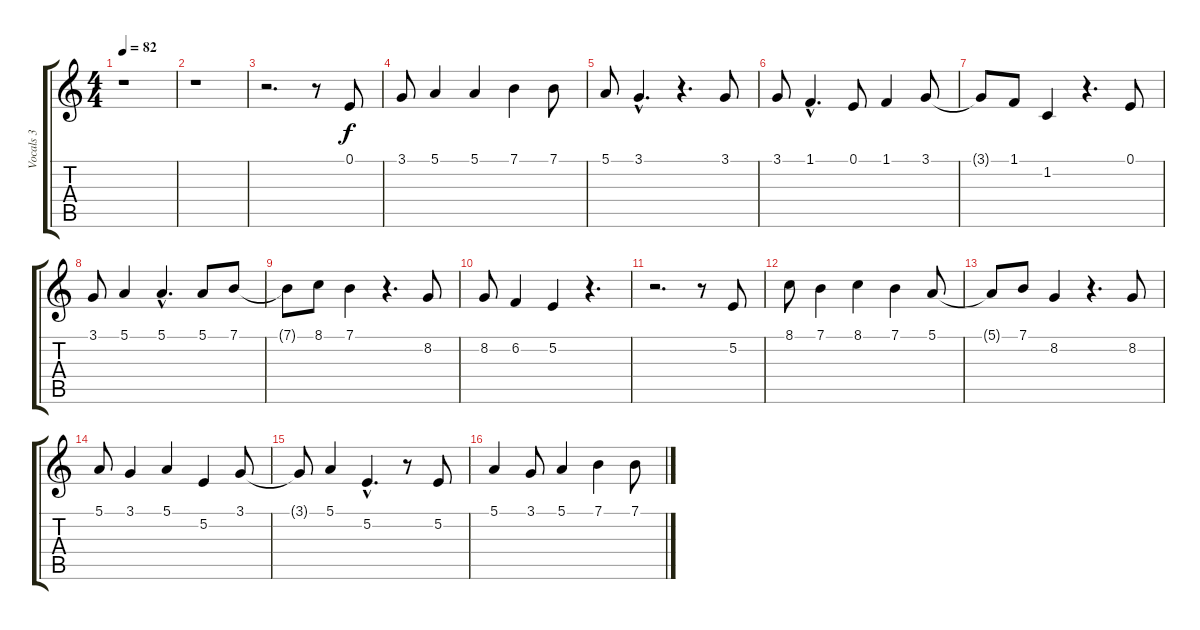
\track ("Vocals 3" "Vocals 3") {instrument cello}
\staff {score tabs}
\tuning (E4 B3 G3 D3 A2 E2) {hide}
\ts (4 4)
\tempo 82
\clef g2
\ks c
r.1{dy f} |
r.1 |
r.2{d} r.8 0.1.8 |
3.1.8 5.1.4 5.1.4 7.1.4 7.1.8 |
5.1.8 3.1{hac}.4{d} r.4{d} 3.1.8 |
3.1.8 1.1{hac}.4{d} 0.1.8 1.1.4 3.1.8 |
3.1{t}.8 1.1.8 1.2.4 r.4{d} 0.1.8 |
3.1.8 5.1.4 5.1{hac}.4{d} 5.1.8 7.1.8 |
7.1{t}.8 8.1.8 7.1.4 r.4{d} 8.2.8 |
8.2.8 6.2.4 5.2.4 r.4{d} |
r.2{d} r.8 5.2.8 |
8.1.8 7.1.4 8.1.4 7.1.4 5.1.8 |
5.1{t}.8 7.1.8 8.2.4 r.4{d} 8.2.8 |
5.1.8 3.1.4 5.1.4 5.2.4 3.1.8 |
3.1{t}.8 5.1.4 5.2{hac}.4{d} r.8 5.2.8 |
5.1.4 3.1.8 5.1.4 7.1.4 7.1.8
